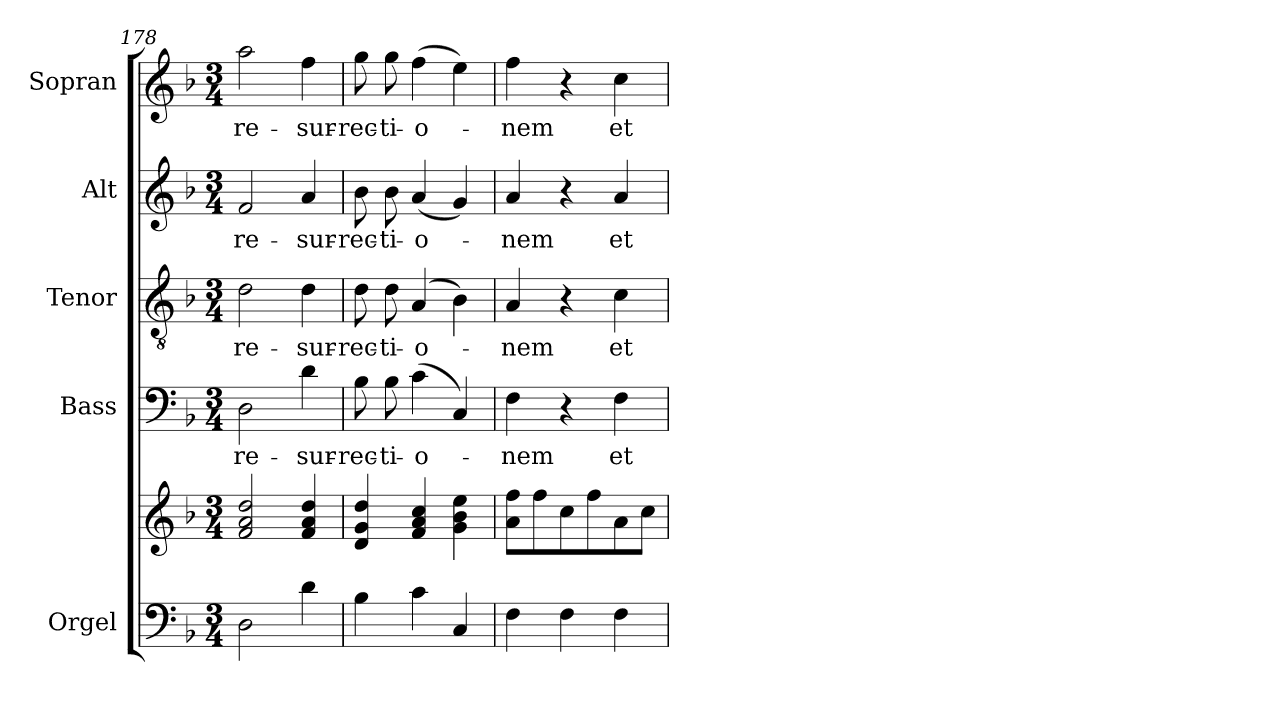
**kern	**kern	**kern	**text	**kern	**text	**kern	**text	**kern	**text
*part5	*part5	*part4	*part4	*part3	*part3	*part2	*part2	*part1	*part1
*staff6	*staff5	*staff4	*staff4	*staff3	*staff3	*staff2	*staff2	*staff1	*staff1
*I"Orgel	*	*I"Bass	*	*I"Tenor	*	*I"Alt	*	*I"Sopran	*
*I'Org.	*	*I'B.	*	*I'T.	*	*I'A.	*	*I'S.	*
*clefF4	*clefG2	*clefF4	*	*clefGv2	*	*clefG2	*	*clefG2	*
*k[b-]	*k[b-]	*k[b-]	*	*k[b-]	*	*k[b-]	*	*k[b-]	*
*F:	*F:	*F:	*	*F:	*	*F:	*	*F:	*
*M3/4	*M3/4	*M3/4	*	*M3/4	*	*M3/4	*	*M3/4	*
=178	=178	=178	=178	=178	=178	=178	=178	=178	=178
!	!	!	!LO:LY:b	!	!LO:LY:b	!	!LO:LY:b	!	!LO:LY:b
2D\	2f/ 2a/ 2dd/	2D\	re-	2d\	re-	2f/	re-	2aa\	re-
!	!	!	!LO:LY:b	!	!LO:LY:b	!	!LO:LY:b	!	!LO:LY:b
4d\	4f/ 4a/ 4dd/	4d\	-sur-	4d\	-sur-	4a/	-sur-	4ff\	-sur-
=179	=179	=179	=179	=179	=179	=179	=179	=179	=179
!	!	!	!LO:LY:b	!	!LO:LY:b	!	!LO:LY:b	!	!LO:LY:b
4B-\	4d/ 4g/ 4dd/	8B-\	-rec-	8d\	-rec-	8b-\	-rec-	8gg\	-rec-
!	!	!	!LO:LY:b	!	!LO:LY:b	!	!LO:LY:b	!	!LO:LY:b
.	.	8B-\	-ti-	8d\	-ti-	8b-\	-ti-	8gg\	-ti-
!	!	!	!LO:LY:b	!	!LO:LY:b	!	!LO:LY:b	!	!LO:LY:b
4c\	4f/ 4a/ 4cc/	(>4c\	-o-	(4A/	-o-	(<4a/	-o-	(>4ff\	-o-
4C/	4g\ 4b-\ 4ee\	4C/)	.	4B-\)	.	4g/)	.	4ee\)	.
=180	=180	=180	=180	=180	=180	=180	=180	=180	=180
!	!	!	!LO:LY:b	!	!LO:LY:b	!	!LO:LY:b	!	!LO:LY:b
4F\	8a\ 8ff\L	4F\	-nem	4A/	-nem	4a/	-nem	4ff\	-nem
.	8ff\	.	.	.	.	.	.	.	.
4F\	8cc\	4r	.	4r	.	4r	.	4r	.
.	8ff\	.	.	.	.	.	.	.	.
!	!	!	!LO:LY:b	!	!LO:LY:b	!	!LO:LY:b	!	!LO:LY:b
4F\	8a\	4F\	et	4c\	et	4a/	et	4cc\	et
.	8cc\J	.	.	.	.	.	.	.	.
=	=	=	=	=	=	=	=	=	=
*-	*-	*-	*-	*-	*-	*-	*-	*-	*-
